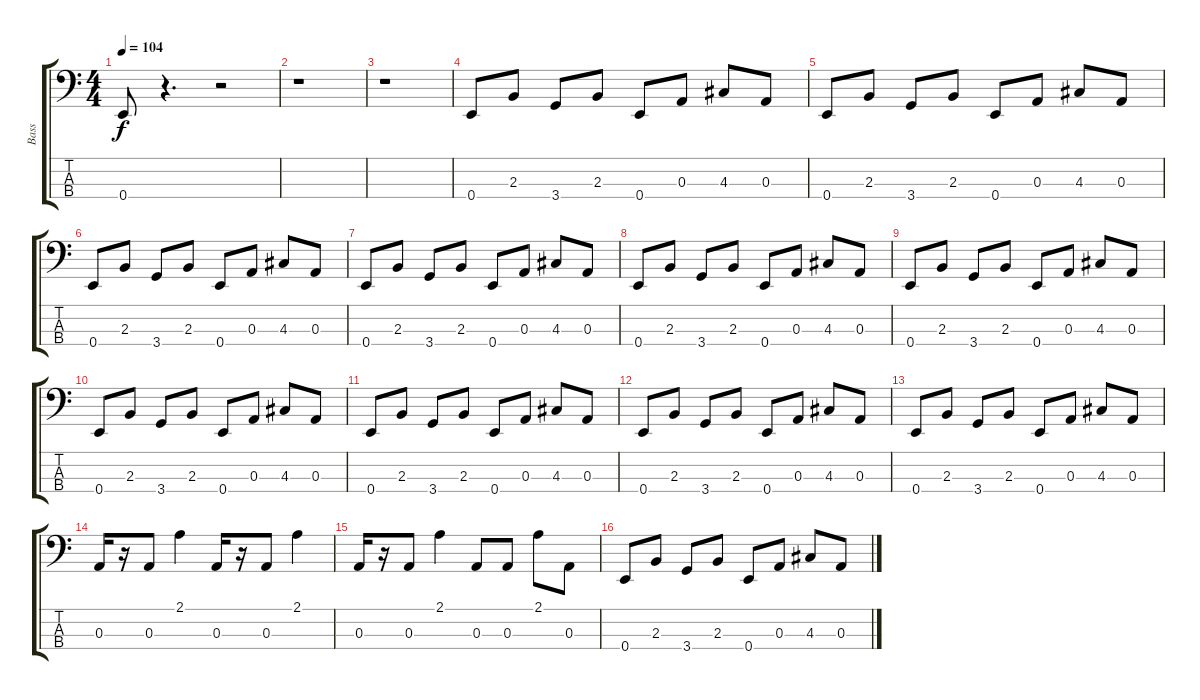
\track ("Bass" "Bass") {instrument electricbassfinger}
\staff {score tabs}
\tuning (G2 D2 A1 E1) {hide}
\ts (4 4)
\tempo 104
\clef f4
\ks c
0.4.8{dy f} r.4{d} r.2 |
r.1 |
r.1 |
0.4.8 2.3.8 3.4.8 2.3.8 0.4.8 0.3.8 4.3.8 0.3.8 |
0.4.8 2.3.8 3.4.8 2.3.8 0.4.8 0.3.8 4.3.8 0.3.8 |
0.4.8 2.3.8 3.4.8 2.3.8 0.4.8 0.3.8 4.3.8 0.3.8 |
0.4.8 2.3.8 3.4.8 2.3.8 0.4.8 0.3.8 4.3.8 0.3.8 |
0.4.8 2.3.8 3.4.8 2.3.8 0.4.8 0.3.8 4.3.8 0.3.8 |
0.4.8 2.3.8 3.4.8 2.3.8 0.4.8 0.3.8 4.3.8 0.3.8 |
0.4.8 2.3.8 3.4.8 2.3.8 0.4.8 0.3.8 4.3.8 0.3.8 |
0.4.8 2.3.8 3.4.8 2.3.8 0.4.8 0.3.8 4.3.8 0.3.8 |
0.4.8 2.3.8 3.4.8 2.3.8 0.4.8 0.3.8 4.3.8 0.3.8 |
0.4.8 2.3.8 3.4.8 2.3.8 0.4.8 0.3.8 4.3.8 0.3.8 |
0.3.16 r.16 0.3.8 2.1.4 0.3.16 r.16 0.3.8 2.1.4 |
0.3.16 r.16 0.3.8 2.1.4 0.3.8 0.3.8 2.1.8 0.3.8 |
0.4.8 2.3.8 3.4.8 2.3.8 0.4.8 0.3.8 4.3.8 0.3.8
